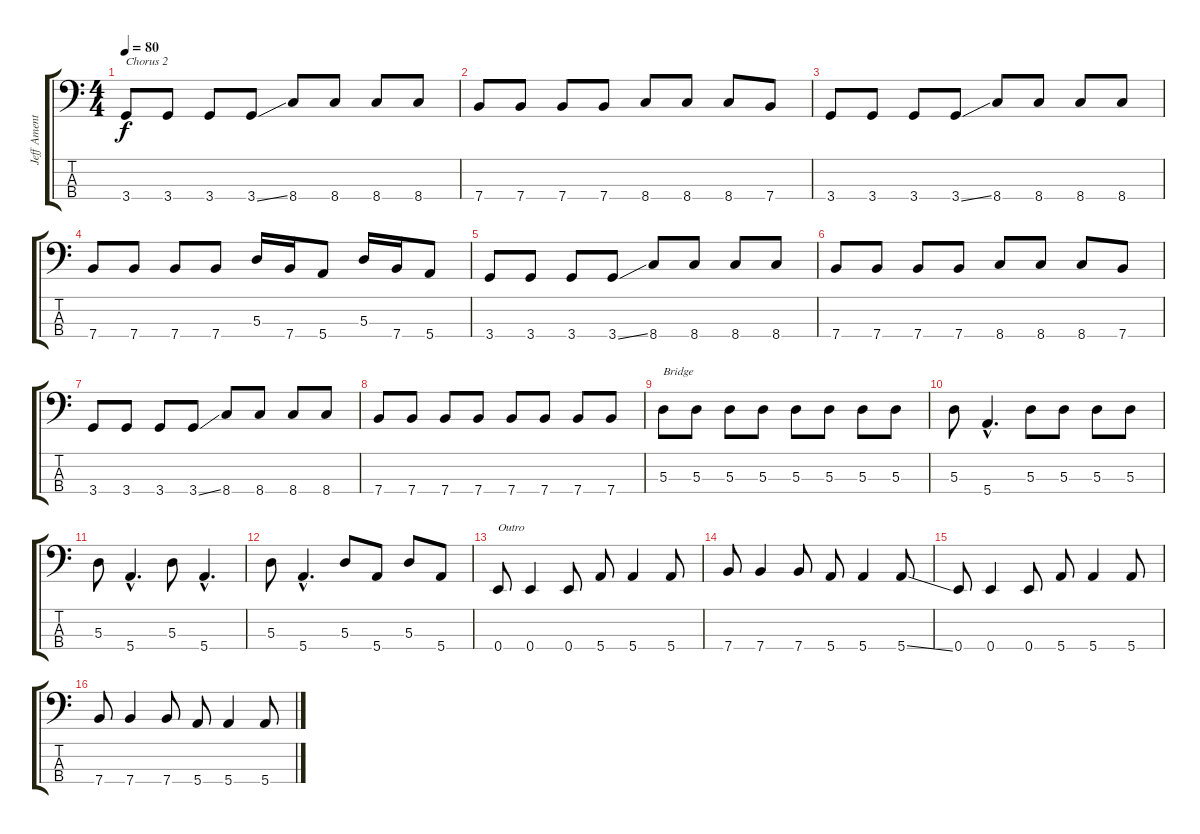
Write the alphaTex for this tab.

\track ("Jeff Ament" "Jeff Ament") {instrument electricbasspick}
\staff {score tabs}
\tuning (G2 D2 A1 E1) {hide}
\ts (4 4)
\tempo 80
\clef f4
\ks c
3.4.8{txt "Chorus 2" dy f} 3.4.8 3.4.8 3.4{ss}.8 8.4.8 8.4.8 8.4.8 8.4.8 |
7.4.8 7.4.8 7.4.8 7.4.8 8.4.8 8.4.8 8.4.8 7.4.8 |
3.4.8 3.4.8 3.4.8 3.4{ss}.8 8.4.8 8.4.8 8.4.8 8.4.8 |
7.4.8 7.4.8 7.4.8 7.4.8 5.3.16 7.4.16 5.4.8 5.3.16 7.4.16 5.4.8 |
3.4.8 3.4.8 3.4.8 3.4{ss}.8 8.4.8 8.4.8 8.4.8 8.4.8 |
7.4.8 7.4.8 7.4.8 7.4.8 8.4.8 8.4.8 8.4.8 7.4.8 |
3.4.8 3.4.8 3.4.8 3.4{ss}.8 8.4.8 8.4.8 8.4.8 8.4.8 |
7.4.8 7.4.8 7.4.8 7.4.8 7.4.8 7.4.8 7.4.8 7.4.8 |
5.3.8{txt "Bridge"} 5.3.8 5.3.8 5.3.8 5.3.8 5.3.8 5.3.8 5.3.8 |
5.3.8 5.4{hac}.4{d} 5.3.8 5.3.8 5.3.8 5.3.8 |
5.3.8 5.4{hac}.4{d} 5.3.8 5.4{hac}.4{d} |
5.3.8 5.4{hac}.4{d} 5.3.8 5.4.8 5.3.8 5.4.8 |
0.4.8{txt "Outro"} 0.4.4 0.4.8 5.4.8 5.4.4 5.4.8 |
7.4.8 7.4.4 7.4.8 5.4.8 5.4.4 5.4{ss}.8 |
0.4.8 0.4.4 0.4.8 5.4.8 5.4.4 5.4.8 |
7.4.8 7.4.4 7.4.8 5.4.8 5.4.4 5.4{ss}.8
